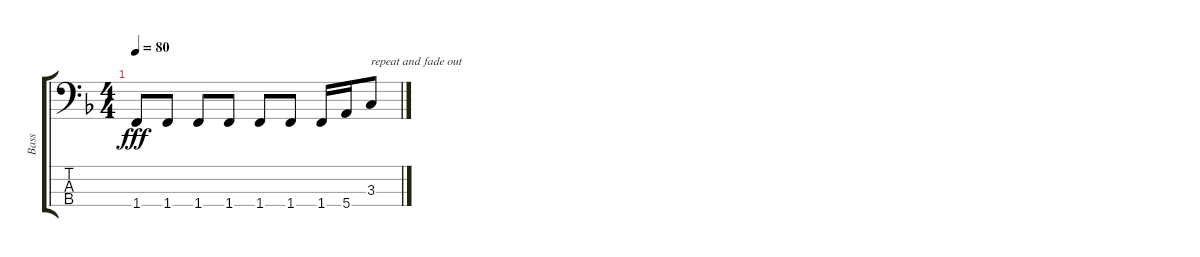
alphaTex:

\track ("Bass" "Bass") {instrument electricbassfinger}
\staff {score tabs}
\tuning (G2 D2 A1 E1) {hide}
\ts (4 4)
\tempo 80
\clef f4
\ks f
1.4.8{dy fff} 1.4.8 1.4.8 1.4.8 1.4.8 1.4.8 1.4.16 5.4.16 3.3.8{txt "repeat and fade out"}
